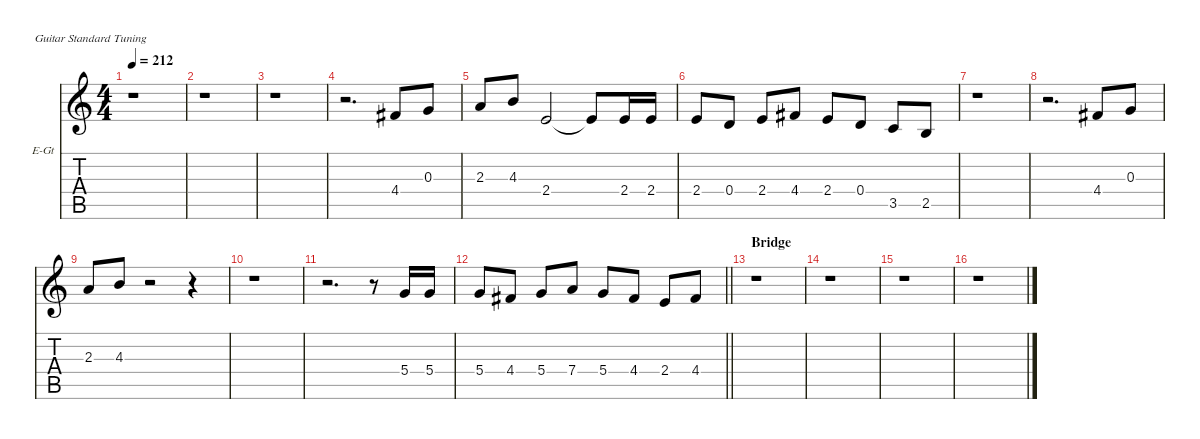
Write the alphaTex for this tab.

\hideDynamics
\bracketExtendMode nobrackets
\firstSystemTrackNameOrientation horizontal
\otherSystemsTrackNameOrientation horizontal
\track ("Clean Guitar" "E-Gt") {instrument distortionguitar}
\staff {score tabs}
\tuning (E4 B3 G3 D3 A2 E2)
\ts (4 4)
\tempo 212
\clef g2
\ks c
r.1{dy fff} |
r.1 |
r.1 |
r.2{d} 4.4{acc #}.8 0.3.8 |
2.3.8 4.3.8 2.4.2 2.4{t}.8{dy f} 2.4.16{dy fff} 2.4.16 |
2.4.8 0.4.8 2.4.8 4.4{acc #}.8 2.4.8 0.4.8 3.5.8 2.5.8 |
r.1 |
r.2{d} 4.4{acc #}.8 0.3.8 |
2.3.8 4.3.8 r.2 r.4 |
r.1 |
r.2{d} r.8 5.4.16 5.4.16 |
\barLineRight lightlight
5.4.8 4.4{acc #}.8 5.4.8 7.4.8 5.4.8 4.4{acc #}.8 2.4.8 4.4{acc #}.8 |
\section ("" "Bridge")
r.1 |
r.1 |
r.1 |
r.1
